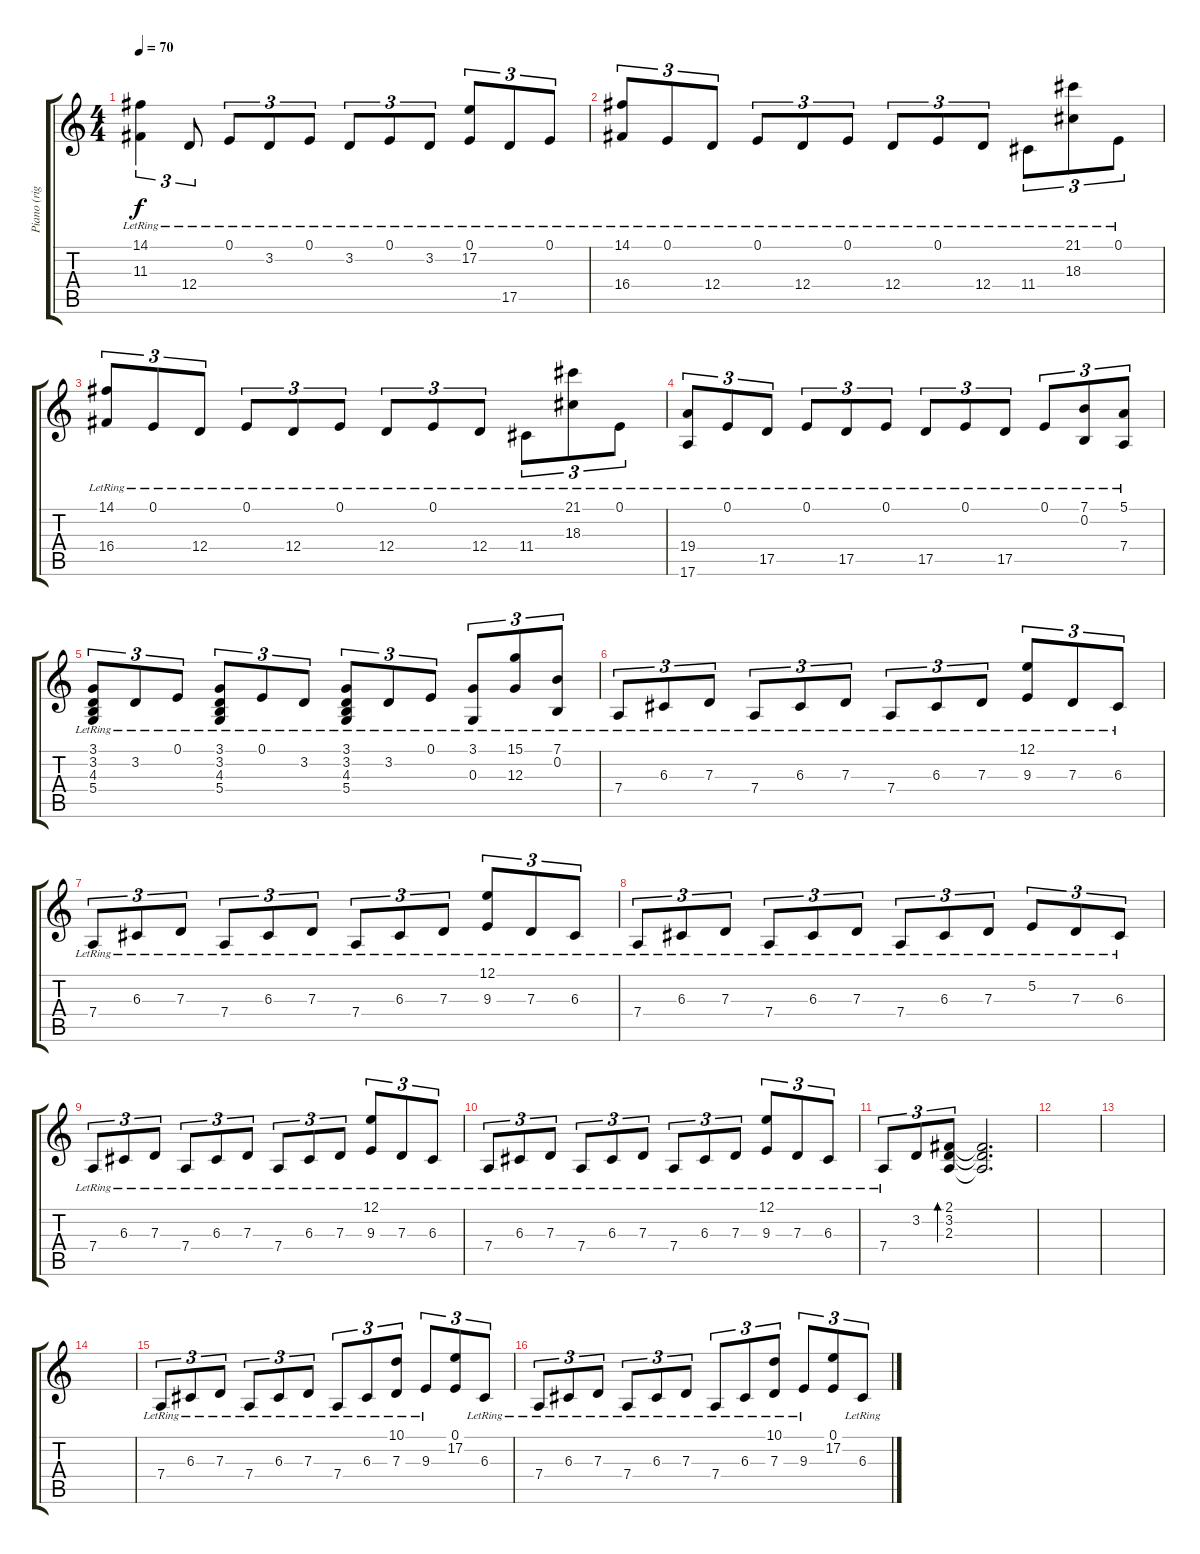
\track ("Piano (right hand)" "Piano (rig") {instrument acousticgrandpiano}
\staff {score tabs}
\tuning (E4 B3 G3 D3 A2 E2) {hide}
\ts (4 4)
\tempo 70
\clef g2
\ks c
(14.1{lr} 11.3{lr}).4{tu (3 2) dy f} 12.4{lr}.8{tu (3 2)} 0.1{lr}.8{tu (3 2)} 3.2{lr}.8{tu (3 2)} 0.1{lr}.8{tu (3 2)} 3.2{lr}.8{tu (3 2)} 0.1{lr}.8{tu (3 2)} 3.2{lr}.8{tu (3 2)} (0.1{lr} 17.2{lr}).8{tu (3 2)} 17.5{lr}.8{tu (3 2)} 0.1{lr}.8{tu (3 2)} |
(14.1{lr} 16.4{lr}).8{tu (3 2)} 0.1{lr}.8{tu (3 2)} 12.4{lr}.8{tu (3 2)} 0.1{lr}.8{tu (3 2)} 12.4{lr}.8{tu (3 2)} 0.1{lr}.8{tu (3 2)} 12.4{lr}.8{tu (3 2)} 0.1{lr}.8{tu (3 2)} 12.4{lr}.8{tu (3 2)} 11.4{lr}.8{tu (3 2)} (21.1{lr} 18.3{lr}).8{tu (3 2)} 0.1{lr}.8{tu (3 2)} |
(14.1{lr} 16.4{lr}).8{tu (3 2)} 0.1{lr}.8{tu (3 2)} 12.4{lr}.8{tu (3 2)} 0.1{lr}.8{tu (3 2)} 12.4{lr}.8{tu (3 2)} 0.1{lr}.8{tu (3 2)} 12.4{lr}.8{tu (3 2)} 0.1{lr}.8{tu (3 2)} 12.4{lr}.8{tu (3 2)} 11.4{lr}.8{tu (3 2)} (21.1{lr} 18.3{lr}).8{tu (3 2)} 0.1{lr}.8{tu (3 2)} |
(19.4{lr} 17.6{lr}).8{tu (3 2)} 0.1{lr}.8{tu (3 2)} 17.5{lr}.8{tu (3 2)} 0.1{lr}.8{tu (3 2)} 17.5{lr}.8{tu (3 2)} 0.1{lr}.8{tu (3 2)} 17.5{lr}.8{tu (3 2)} 0.1{lr}.8{tu (3 2)} 17.5{lr}.8{tu (3 2)} 0.1{lr}.8{tu (3 2)} (7.1{lr} 0.2{lr}).8{tu (3 2)} (5.1{lr} 7.4{lr}).8{tu (3 2)} |
(3.1{lr} 3.2{lr} 4.3{lr} 5.4{lr}).8{tu (3 2)} 3.2{lr}.8{tu (3 2)} 0.1{lr}.8{tu (3 2)} (3.1{lr} 3.2{lr} 4.3{lr} 5.4{lr}).8{tu (3 2)} 0.1{lr}.8{tu (3 2)} 3.2{lr}.8{tu (3 2)} (3.1{lr} 3.2{lr} 4.3{lr} 5.4{lr}).8{tu (3 2)} 3.2{lr}.8{tu (3 2)} 0.1{lr}.8{tu (3 2)} (3.1{lr} 0.3{lr}).8{tu (3 2)} (15.1{lr} 12.3{lr}).8{tu (3 2)} (7.1{lr} 0.2{lr}).8{tu (3 2)} |
7.4{lr}.8{tu (3 2)} 6.3{lr}.8{tu (3 2)} 7.3{lr}.8{tu (3 2)} 7.4{lr}.8{tu (3 2)} 6.3{lr}.8{tu (3 2)} 7.3{lr}.8{tu (3 2)} 7.4{lr}.8{tu (3 2)} 6.3{lr}.8{tu (3 2)} 7.3{lr}.8{tu (3 2)} (12.1{lr} 9.3{lr}).8{tu (3 2)} 7.3{lr}.8{tu (3 2)} 6.3{lr}.8{tu (3 2)} |
7.4{lr}.8{tu (3 2)} 6.3{lr}.8{tu (3 2)} 7.3{lr}.8{tu (3 2)} 7.4{lr}.8{tu (3 2)} 6.3{lr}.8{tu (3 2)} 7.3{lr}.8{tu (3 2)} 7.4{lr}.8{tu (3 2)} 6.3{lr}.8{tu (3 2)} 7.3{lr}.8{tu (3 2)} (12.1{lr} 9.3{lr}).8{tu (3 2)} 7.3{lr}.8{tu (3 2)} 6.3{lr}.8{tu (3 2)} |
7.4{lr}.8{tu (3 2)} 6.3{lr}.8{tu (3 2)} 7.3{lr}.8{tu (3 2)} 7.4{lr}.8{tu (3 2)} 6.3{lr}.8{tu (3 2)} 7.3{lr}.8{tu (3 2)} 7.4{lr}.8{tu (3 2)} 6.3{lr}.8{tu (3 2)} 7.3{lr}.8{tu (3 2)} 5.2{lr}.8{tu (3 2)} 7.3{lr}.8{tu (3 2)} 6.3{lr}.8{tu (3 2)} |
7.4{lr}.8{tu (3 2)} 6.3{lr}.8{tu (3 2)} 7.3{lr}.8{tu (3 2)} 7.4{lr}.8{tu (3 2)} 6.3{lr}.8{tu (3 2)} 7.3{lr}.8{tu (3 2)} 7.4{lr}.8{tu (3 2)} 6.3{lr}.8{tu (3 2)} 7.3{lr}.8{tu (3 2)} (12.1{lr} 9.3{lr}).8{tu (3 2)} 7.3{lr}.8{tu (3 2)} 6.3{lr}.8{tu (3 2)} |
7.4{lr}.8{tu (3 2)} 6.3{lr}.8{tu (3 2)} 7.3{lr}.8{tu (3 2)} 7.4{lr}.8{tu (3 2)} 6.3{lr}.8{tu (3 2)} 7.3{lr}.8{tu (3 2)} 7.4{lr}.8{tu (3 2)} 6.3{lr}.8{tu (3 2)} 7.3{lr}.8{tu (3 2)} (12.1{lr} 9.3{lr}).8{tu (3 2)} 7.3{lr}.8{tu (3 2)} 6.3{lr}.8{tu (3 2)} |
7.4{lr}.8{tu (3 2)} 3.2.8{tu (3 2)} (2.1 3.2 2.3).8{tu (3 2) bd 480} (2.1{t} 3.2{t} 2.3{t}).2{d} |
|
|
|
7.4{lr}.8{tu (3 2)} 6.3{lr}.8{tu (3 2)} 7.3{lr}.8{tu (3 2)} 7.4{lr}.8{tu (3 2)} 6.3{lr}.8{tu (3 2)} 7.3{lr}.8{tu (3 2)} 7.4{lr}.8{tu (3 2)} 6.3{lr}.8{tu (3 2)} (10.1 7.3{lr}).8{tu (3 2)} 9.3{lr}.8{tu (3 2)} (0.1 17.2).8{tu (3 2)} 6.3{lr}.8{tu (3 2)} |
7.4{lr}.8{tu (3 2)} 6.3{lr}.8{tu (3 2)} 7.3{lr}.8{tu (3 2)} 7.4{lr}.8{tu (3 2)} 6.3{lr}.8{tu (3 2)} 7.3{lr}.8{tu (3 2)} 7.4{lr}.8{tu (3 2)} 6.3{lr}.8{tu (3 2)} (10.1 7.3{lr}).8{tu (3 2)} 9.3{lr}.8{tu (3 2)} (0.1 17.2).8{tu (3 2)} 6.3{lr}.8{tu (3 2)}
